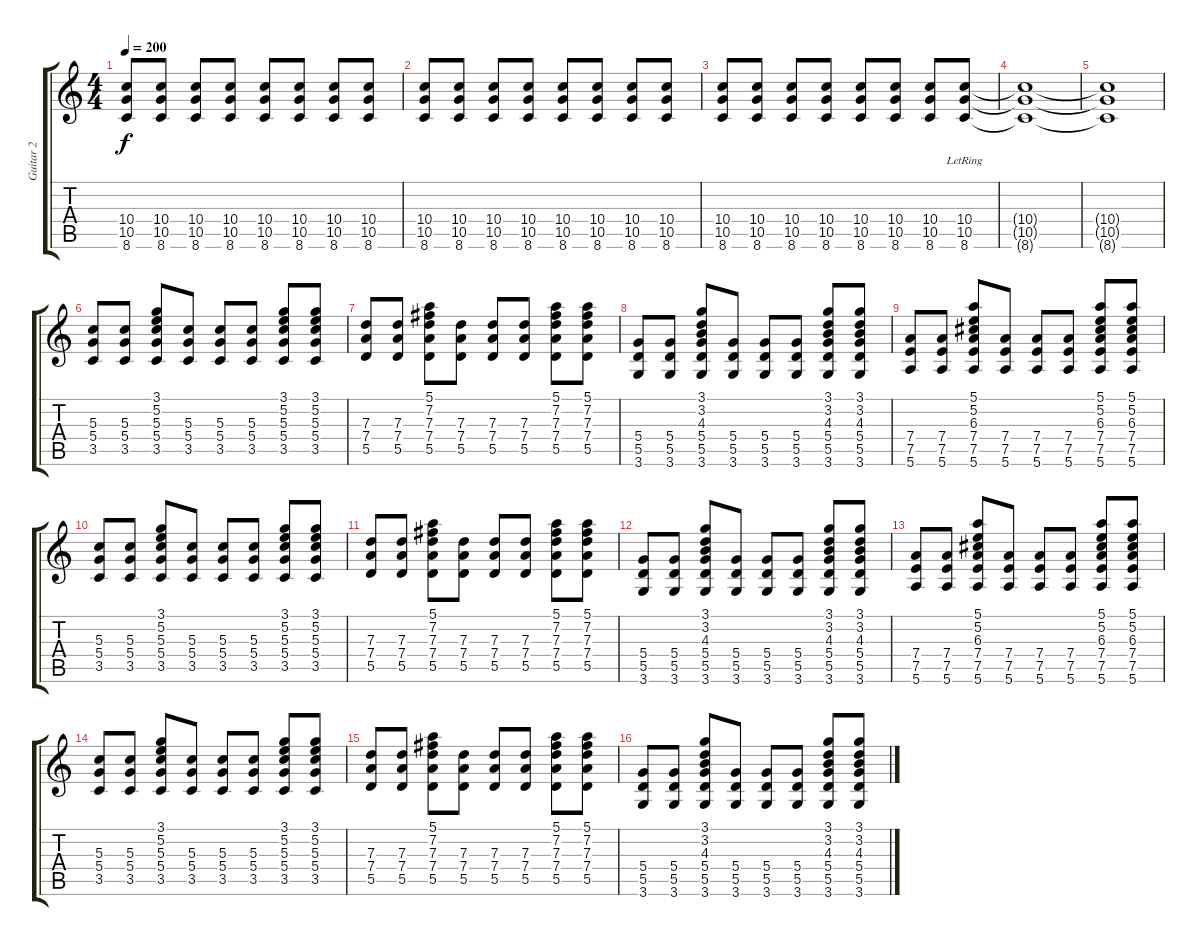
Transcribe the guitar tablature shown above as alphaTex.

\track ("Guitar 2" "Guitar 2") {instrument distortionguitar}
\staff {score tabs}
\tuning (E4 B3 G3 D3 A2 E2) {hide}
\ts (4 4)
\tempo 200
\clef g2
\ks c
(10.4 10.5 8.6).8{dy f} (10.4 10.5 8.6).8 (10.4 10.5 8.6).8 (10.4 10.5 8.6).8 (10.4 10.5 8.6).8 (10.4 10.5 8.6).8 (10.4 10.5 8.6).8 (10.4 10.5 8.6).8 |
(10.4 10.5 8.6).8 (10.4 10.5 8.6).8 (10.4 10.5 8.6).8 (10.4 10.5 8.6).8 (10.4 10.5 8.6).8 (10.4 10.5 8.6).8 (10.4 10.5 8.6).8 (10.4 10.5 8.6).8 |
(10.4 10.5 8.6).8 (10.4 10.5 8.6).8 (10.4 10.5 8.6).8 (10.4 10.5 8.6).8 (10.4 10.5 8.6).8 (10.4 10.5 8.6).8 (10.4 10.5 8.6).8 (10.4{lr} 10.5{lr} 8.6{lr}).8 |
(10.4{t} 10.5{t} 8.6{t}).1 |
(10.4{t} 10.5{t} 8.6{t}).1 |
(5.3 5.4 3.5).8 (5.3 5.4 3.5).8 (3.1 5.2 5.3 5.4 3.5).8 (5.3 5.4 3.5).8 (5.3 5.4 3.5).8 (5.3 5.4 3.5).8 (3.1 5.2 5.3 5.4 3.5).8 (3.1 5.2 5.3 5.4 3.5).8 |
(7.3 7.4 5.5).8 (7.3 7.4 5.5).8 (5.1 7.2 7.3 7.4 5.5).8 (7.3 7.4 5.5).8 (7.3 7.4 5.5).8 (7.3 7.4 5.5).8 (5.1 7.2 7.3 7.4 5.5).8 (5.1 7.2 7.3 7.4 5.5).8 |
(5.4 5.5 3.6).8 (5.4 5.5 3.6).8 (3.1 3.2 4.3 5.4 5.5 3.6).8 (5.4 5.5 3.6).8 (5.4 5.5 3.6).8 (5.4 5.5 3.6).8 (3.1 3.2 4.3 5.4 5.5 3.6).8 (3.1 3.2 4.3 5.4 5.5 3.6).8 |
(7.4 7.5 5.6).8 (7.4 7.5 5.6).8 (5.1 5.2 6.3 7.4 7.5 5.6).8 (7.4 7.5 5.6).8 (7.4 7.5 5.6).8 (7.4 7.5 5.6).8 (5.1 5.2 6.3 7.4 7.5 5.6).8 (5.1 5.2 6.3 7.4 7.5 5.6).8 |
(5.3 5.4 3.5).8 (5.3 5.4 3.5).8 (3.1 5.2 5.3 5.4 3.5).8 (5.3 5.4 3.5).8 (5.3 5.4 3.5).8 (5.3 5.4 3.5).8 (3.1 5.2 5.3 5.4 3.5).8 (3.1 5.2 5.3 5.4 3.5).8 |
(7.3 7.4 5.5).8 (7.3 7.4 5.5).8 (5.1 7.2 7.3 7.4 5.5).8 (7.3 7.4 5.5).8 (7.3 7.4 5.5).8 (7.3 7.4 5.5).8 (5.1 7.2 7.3 7.4 5.5).8 (5.1 7.2 7.3 7.4 5.5).8 |
(5.4 5.5 3.6).8 (5.4 5.5 3.6).8 (3.1 3.2 4.3 5.4 5.5 3.6).8 (5.4 5.5 3.6).8 (5.4 5.5 3.6).8 (5.4 5.5 3.6).8 (3.1 3.2 4.3 5.4 5.5 3.6).8 (3.1 3.2 4.3 5.4 5.5 3.6).8 |
(7.4 7.5 5.6).8 (7.4 7.5 5.6).8 (5.1 5.2 6.3 7.4 7.5 5.6).8 (7.4 7.5 5.6).8 (7.4 7.5 5.6).8 (7.4 7.5 5.6).8 (5.1 5.2 6.3 7.4 7.5 5.6).8 (5.1 5.2 6.3 7.4 7.5 5.6).8 |
(5.3 5.4 3.5).8 (5.3 5.4 3.5).8 (3.1 5.2 5.3 5.4 3.5).8 (5.3 5.4 3.5).8 (5.3 5.4 3.5).8 (5.3 5.4 3.5).8 (3.1 5.2 5.3 5.4 3.5).8 (3.1 5.2 5.3 5.4 3.5).8 |
(7.3 7.4 5.5).8 (7.3 7.4 5.5).8 (5.1 7.2 7.3 7.4 5.5).8 (7.3 7.4 5.5).8 (7.3 7.4 5.5).8 (7.3 7.4 5.5).8 (5.1 7.2 7.3 7.4 5.5).8 (5.1 7.2 7.3 7.4 5.5).8 |
(5.4 5.5 3.6).8 (5.4 5.5 3.6).8 (3.1 3.2 4.3 5.4 5.5 3.6).8 (5.4 5.5 3.6).8 (5.4 5.5 3.6).8 (5.4 5.5 3.6).8 (3.1 3.2 4.3 5.4 5.5 3.6).8 (3.1 3.2 4.3 5.4 5.5 3.6).8
